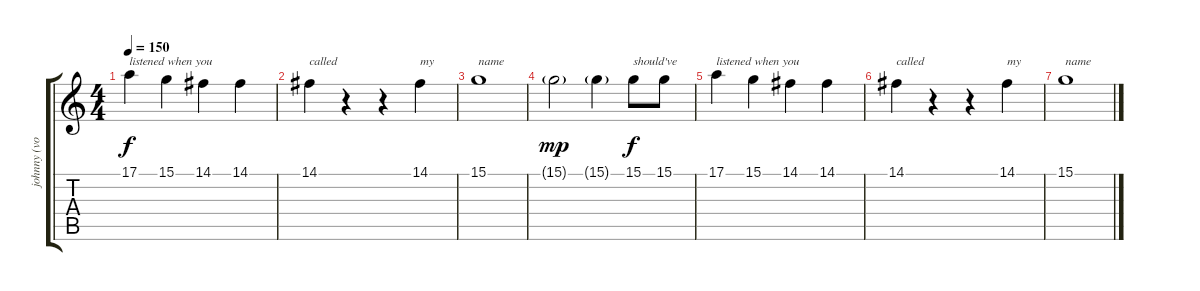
\track ("johnny (vocals)" "johnny (vo") {instrument lead6voice}
\staff {score tabs}
\tuning (E4 B3 G3 D3 A2 E2) {hide}
\ts (4 4)
\tempo 150
\clef g2
\ks c
17.1.4{txt "listened when you " dy f} 15.1.4 14.1.4 14.1.4 |
14.1.4{txt "called"} r.4 r.4 14.1.4{txt "my"} |
15.1.1{txt "name"} |
15.1{g}.2{dy mp} 15.1{g}.4 15.1.8{txt "should've" dy f} 15.1.8 |
17.1.4{txt "listened when you "} 15.1.4 14.1.4 14.1.4 |
14.1.4{txt "called"} r.4 r.4 14.1.4{txt "my"} |
15.1.1{txt "name"}
